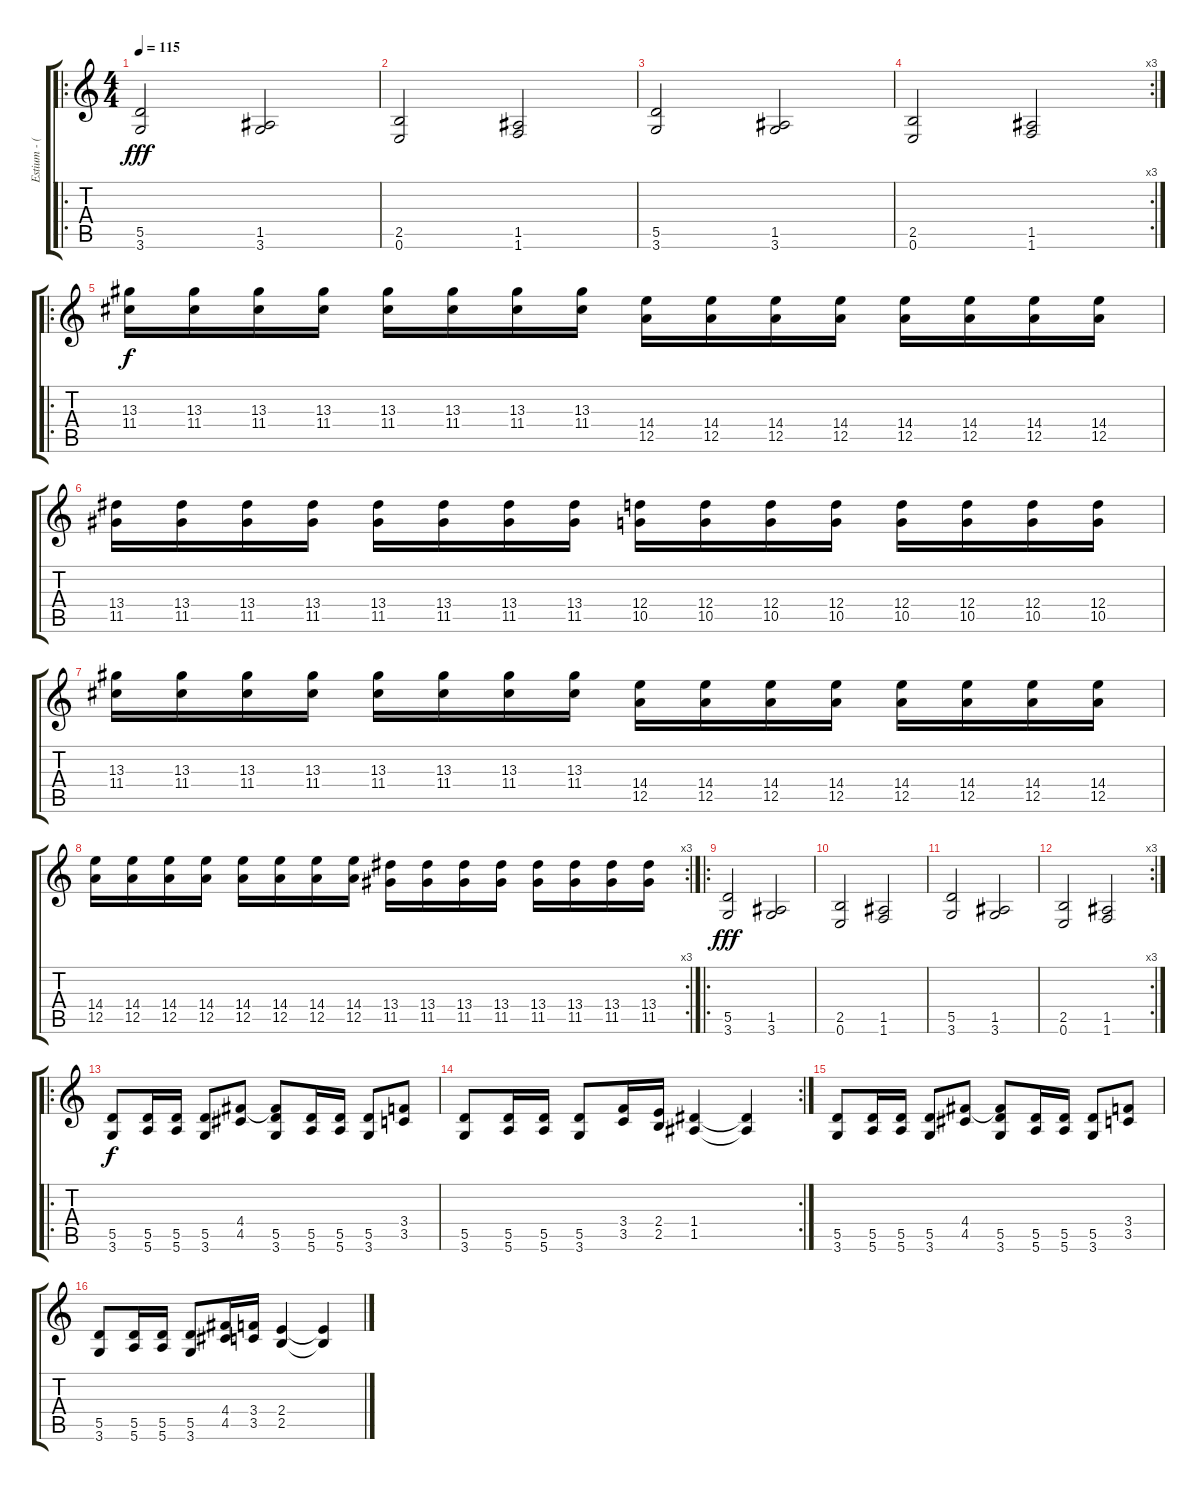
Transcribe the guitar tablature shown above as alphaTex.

\track ("Estium - (Lead)" "Estium - (") {instrument distortionguitar}
\staff {score tabs}
\tuning (E4 B3 G3 D3 A2 E2) {hide}
\ro
\ts (4 4)
\tempo 115
\clef g2
\ks c
(5.5 3.6).2{dy fff} (1.5 3.6).2 |
(2.5 0.6).2 (1.5 1.6).2 |
(5.5 3.6).2 (1.5 3.6).2 |
\rc 3
(2.5 0.6).2 (1.5 1.6).2 |
\ro
(13.3 11.4).16{dy f} (13.3 11.4).16 (13.3 11.4).16 (13.3 11.4).16 (13.3 11.4).16 (13.3 11.4).16 (13.3 11.4).16 (13.3 11.4).16 (14.4 12.5).16 (14.4 12.5).16 (14.4 12.5).16 (14.4 12.5).16 (14.4 12.5).16 (14.4 12.5).16 (14.4 12.5).16 (14.4 12.5).16 |
(13.4 11.5).16 (13.4 11.5).16 (13.4 11.5).16 (13.4 11.5).16 (13.4 11.5).16 (13.4 11.5).16 (13.4 11.5).16 (13.4 11.5).16 (12.4 10.5).16 (12.4 10.5).16 (12.4 10.5).16 (12.4 10.5).16 (12.4 10.5).16 (12.4 10.5).16 (12.4 10.5).16 (12.4 10.5).16 |
(13.3 11.4).16 (13.3 11.4).16 (13.3 11.4).16 (13.3 11.4).16 (13.3 11.4).16 (13.3 11.4).16 (13.3 11.4).16 (13.3 11.4).16 (14.4 12.5).16 (14.4 12.5).16 (14.4 12.5).16 (14.4 12.5).16 (14.4 12.5).16 (14.4 12.5).16 (14.4 12.5).16 (14.4 12.5).16 |
\rc 3
(14.4 12.5).16 (14.4 12.5).16 (14.4 12.5).16 (14.4 12.5).16 (14.4 12.5).16 (14.4 12.5).16 (14.4 12.5).16 (14.4 12.5).16 (13.4 11.5).16 (13.4 11.5).16 (13.4 11.5).16 (13.4 11.5).16 (13.4 11.5).16 (13.4 11.5).16 (13.4 11.5).16 (13.4 11.5).16 |
\ro
(5.5 3.6).2{dy fff} (1.5 3.6).2 |
(2.5 0.6).2 (1.5 1.6).2 |
(5.5 3.6).2 (1.5 3.6).2 |
\rc 3
(2.5 0.6).2 (1.5 1.6).2 |
\ro
(5.5 3.6).8{dy f} (5.5 5.6).16 (5.5 5.6).16 (5.5 3.6).8 (4.4 4.5).8 (4.4{t} 5.5 3.6).8 (5.5 5.6).16 (5.5 5.6).16 (5.5 3.6).8 (3.4 3.5).8 |
\rc 2
(5.5 3.6).8 (5.5 5.6).16 (5.5 5.6).16 (5.5 3.6).8 (3.4 3.5).16 (2.4 2.5).16 (1.4 1.5).4 (1.4{t} 1.5{t}).4 |
(5.5 3.6).8 (5.5 5.6).16 (5.5 5.6).16 (5.5 3.6).8 (4.4 4.5).8 (4.4{t} 5.5 3.6).8 (5.5 5.6).16 (5.5 5.6).16 (5.5 3.6).8 (3.4 3.5).8 |
(5.5 3.6).8 (5.5 5.6).16 (5.5 5.6).16 (5.5 3.6).8 (4.4 4.5).16 (3.4 3.5).16 (2.4 2.5).4 (2.4{t} 2.5{t}).4
